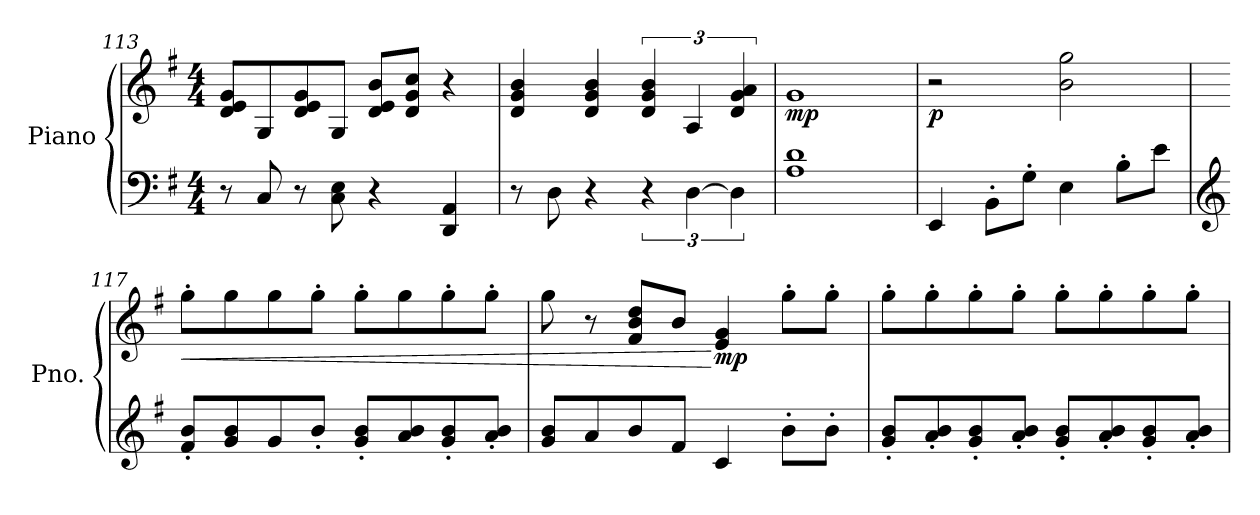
**kern	**kern	**dynam
*part1	*part1	*part1
*staff2	*staff1	*staff1/2
*I"Piano	*	*
*I'Pno.	*	*
*clefF4	*clefG2	*
*k[f#]	*k[f#]	*
*M4/4	*M4/4	*
=113	=113	=113
8r	8d/ 8e/ 8g/L	.
8C/	8G/	.
8r	8d/ 8e/ 8g/	.
8C\ 8E\	8G/J	.
4r	8d/ 8e/ 8b/L	.
.	8d/ 8g/ 8cc/J	.
4DD/ 4AA/	4r	.
=114	=114	=114
8r	4d/ 4g/ 4b/	.
8D\	.	.
4r	4d/ 4g/ 4b/	.
6r	6d/ 6g/ 6b/	.
[6D\	6A/	.
6D\]	6d/ 6g/ 6a/	.
=115	=115	=115
!	!	!LO:DY:b
1A 1d	1g	mp
=116	=116	=116
!	!	!LO:DY:b
4EE/	2r	p
8BB'\L	.	.
8G'\J	.	.
4E\	2b\ 2gg\	.
8B'\L	.	.
8e\J	.	.
!!LO:LB:g=z
=117	=117	=117
*clefG2	*	*
!	!	!LO:HP:b
8f#/' 8b/'L	8gg'\L	<
8g/ 8b/	8gg\	.
8g/	8gg\	.
8b'/J	8gg'\J	.
8g/' 8b/'L	8gg'\L	.
8a/ 8b/	8gg\	.
8g/' 8b/'	8gg'\	.
8a/' 8b/'J	8gg'\J	.
=118	=118	=118
8g/ 8b/L	8gg\	.
8a/	8r	.
8b/	8f#/ 8b/ 8dd/L	.
8f#/J	8b/J	.
!	!	!LO:DY:n=1:b
4c/	4e/ 4g/	[ mp
8b'\L	8gg'\L	.
8b'\J	8gg'\J	.
=119	=119	=119
8g/' 8b/'L	8gg'\L	.
8a/' 8b/'	8gg'\	.
8g/' 8b/'	8gg'\	.
8a/' 8b/'J	8gg'\J	.
8g/' 8b/'L	8gg'\L	.
8a/' 8b/'	8gg'\	.
8g/' 8b/'	8gg'\	.
8a/' 8b/'J	8gg'\J	.
=	=	=
*-	*-	*-
